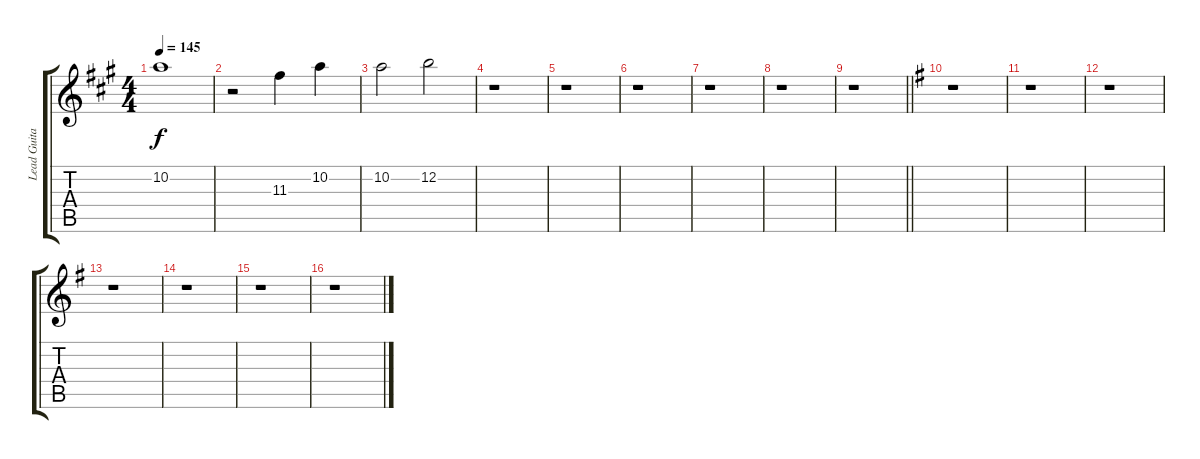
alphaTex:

\track ("Lead Guitar 2" "Lead Guita") {instrument overdrivenguitar}
\staff {score tabs}
\tuning (E4 B3 G3 D3 A2 E2) {hide}
\ts (4 4)
\tempo 145
\clef g2
\ks f#minor
10.2.1{dy f} |
r.2 11.3.4 10.2.4 |
10.2.2 12.2.2 |
r.1 |
r.1 |
r.1 |
r.1 |
r.1 |
\barLineRight lightlight
r.1 |
\ks eminor
r.1 |
r.1 |
r.1 |
r.1 |
r.1 |
r.1 |
r.1
